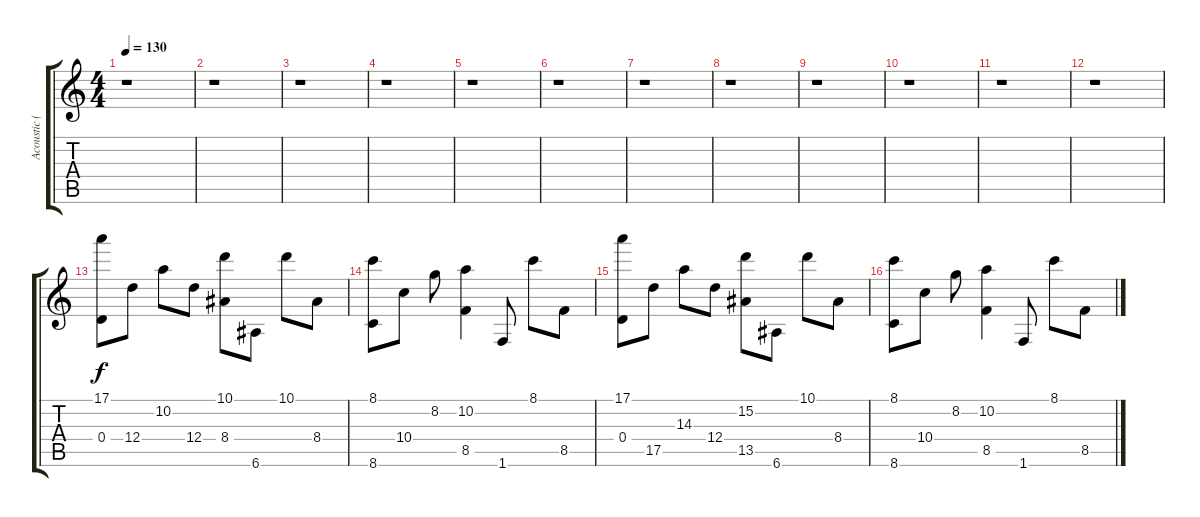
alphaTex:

\track ("Acoustic (nylon)" "Acoustic (") {instrument acousticguitarnylon}
\staff {score tabs}
\tuning (E4 B3 G3 D3 A2 E2) {hide}
\ts (4 4)
\tempo 130
\clef g2
\ks c
r.1{dy f} |
r.1 |
r.1 |
r.1 |
r.1 |
r.1 |
r.1 |
r.1 |
r.1 |
r.1 |
r.1 |
r.1 |
(17.1 0.4).8 12.4.8 10.2.8 12.4.8 (10.1 8.4).8 6.6.8 10.1.8 8.4.8 |
(8.1 8.6).8 10.4.8 8.2.8 (10.2 8.5).4 1.6.8 8.1.8 8.5.8 |
(17.1 0.4).8 17.5.8 14.3.8 12.4.8 (15.2 13.5).8 6.6.8 10.1.8 8.4.8 |
(8.1 8.6).8 10.4.8 8.2.8 (10.2 8.5).4 1.6.8 8.1.8 8.5.8
